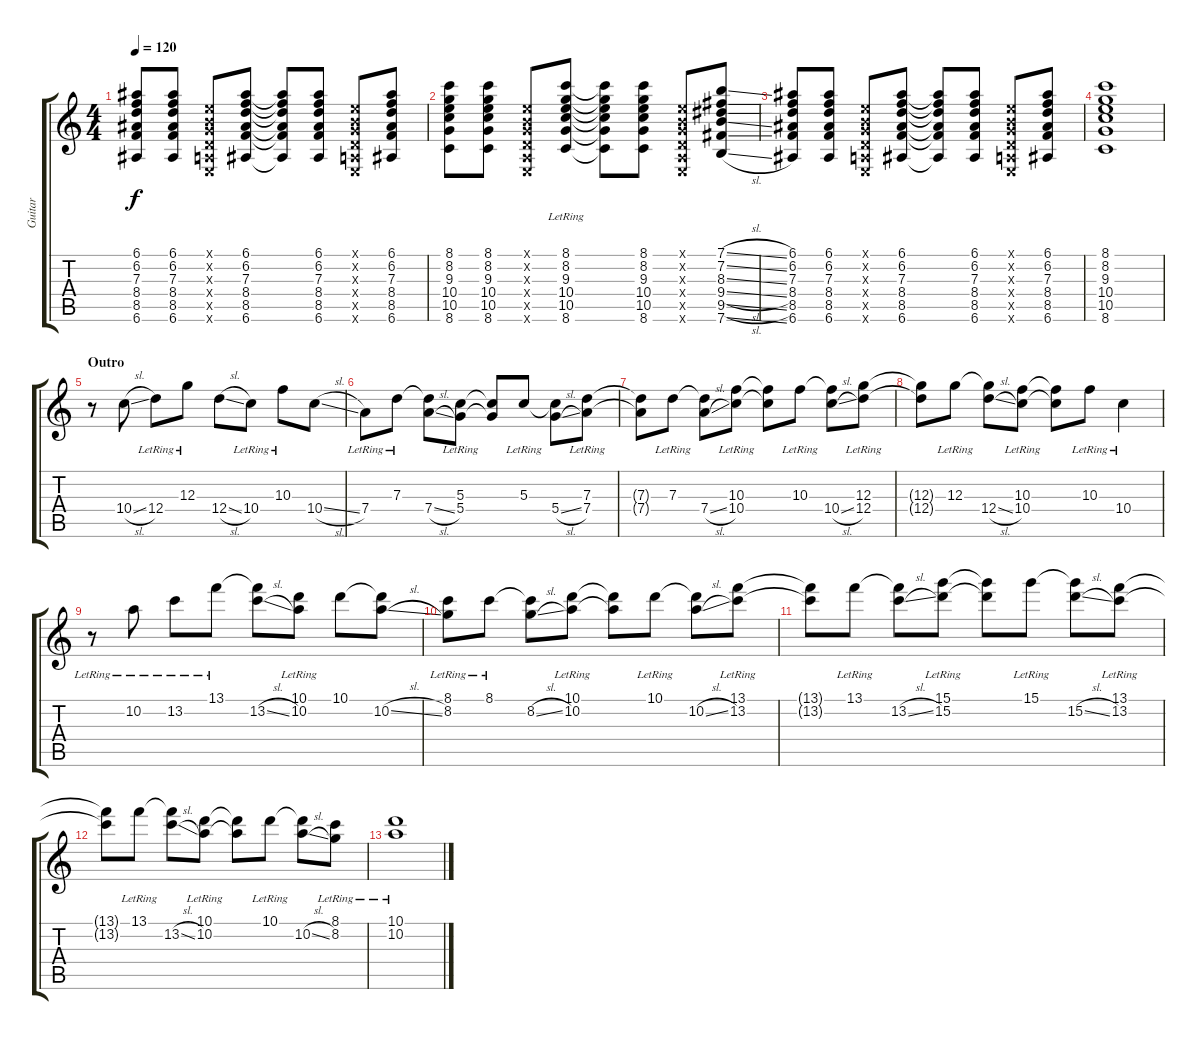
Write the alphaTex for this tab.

\track ("Guitar" "Guitar") {instrument acousticguitarsteel}
\staff {score tabs}
\tuning (E4 B3 G3 D3 A2 E2) {hide}
\ts (4 4)
\tempo 120
\clef g2
\ks c
(6.1 6.2 7.3 8.4 8.5 6.6).8{dy f} (6.1 6.2 7.3 8.4 8.5 6.6).8 (0.1{x} 0.2{x} 0.3{x} 0.4{x} 0.5{x} 0.6{x}).8 (6.1 6.2 7.3 8.4 8.5 6.6).8 (6.1{t} 6.2{t} 7.3{t} 8.4{t} 8.5{t} 6.6{t}).8 (6.1 6.2 7.3 8.4 8.5 6.6).8 (0.1{x} 0.2{x} 0.3{x} 0.4{x} 0.5{x} 0.6{x}).8 (6.1 6.2 7.3 8.4 8.5 6.6).8 |
(8.1 8.2 9.3 10.4 10.5 8.6).8 (8.1 8.2 9.3 10.4 10.5 8.6).8 (0.1{x} 0.2{x} 0.3{x} 0.4{x} 0.5{x} 0.6{x}).8 (8.1 8.2 9.3{lr} 10.4 10.5 8.6).8 (8.1{t} 8.2{t} 9.3{t} 10.4{t} 10.5{t} 8.6{t}).8 (8.1 8.2 9.3 10.4 10.5 8.6).8 (0.1{x} 0.2{x} 0.3{x} 0.4{x} 0.5{x} 0.6{x}).8 (7.1{sl} 7.2{sl} 8.3{sl} 9.4{sl} 9.5{sl} 7.6{sl}).8 |
(6.1 6.2 7.3 8.4 8.5 6.6).8 (6.1 6.2 7.3 8.4 8.5 6.6).8 (0.1{x} 0.2{x} 0.3{x} 0.4{x} 0.5{x} 0.6{x}).8 (6.1 6.2 7.3 8.4 8.5 6.6).8 (6.1{t} 6.2{t} 7.3{t} 8.4{t} 8.5{t} 6.6{t}).8 (6.1 6.2 7.3 8.4 8.5 6.6).8 (0.1{x} 0.2{x} 0.3{x} 0.4{x} 0.5{x} 0.6{x}).8 (6.1 6.2 7.3 8.4 8.5 6.6).8 |
(8.1 8.2 9.3 10.4 10.5 8.6).1 |
\section ("" "Outro")
r.8 10.4{sl}.8 12.4{lr}.8 12.3{lr}.8 12.4{sl}.8 10.4{lr}.8 10.3{lr}.8 10.4{sl}.8 |
7.4{lr}.8 7.3{lr}.8 (7.3{t} 7.4{sl}).8 (5.3{lr} 5.4{lr}).8 (5.3{t} 5.4{t}).8 5.3{lr}.8 (5.3{t} 5.4{sl}).8 (7.3{lr} 7.4{lr}).8 |
(7.3{t} 7.4{t}).8 7.3{lr}.8 (7.3{t} 7.4{sl}).8 (10.3{lr} 10.4{lr}).8 (10.3{t} 10.4{t}).8 10.3{lr}.8 (10.3{t} 10.4{sl}).8 (12.3{lr} 12.4{lr}).8 |
(12.3{t} 12.4{t}).8 12.3{lr}.8 (12.3{t} 12.4{sl}).8 (10.3{lr} 10.4{lr}).8 (10.3{t} 10.4{t}).8 10.3{lr}.8 10.4{lr}.4 |
r.8 10.2{lr}.8 13.2{lr}.8 13.1{lr}.8 (13.1{t} 13.2{sl}).8 (10.1{lr} 10.2{lr}).8 10.1.8 (10.1{t} 10.2{sl}).8 |
(8.1{lr} 8.2{lr}).8 8.1{lr}.8 (8.1{t} 8.2{sl}).8 (10.1{lr} 10.2{lr}).8 (10.1{t} 10.2{t}).8 10.1{lr}.8 (10.1{t} 10.2{sl}).8 (13.1{lr} 13.2{lr}).8 |
(13.1{t} 13.2{t}).8 13.1{lr}.8 (13.1{t} 13.2{sl}).8 (15.1{lr} 15.2{lr}).8 (15.1{t} 15.2{t}).8 15.1{lr}.8 (15.1{t} 15.2{sl}).8 (13.1{lr} 13.2{lr}).8 |
(13.1{t} 13.2{t}).8 13.1{lr}.8 (13.1{t} 13.2{sl}).8 (10.1{lr} 10.2{lr}).8 (10.1{t} 10.2{t}).8 10.1{lr}.8 (10.1{t} 10.2{sl}).8 (8.1{lr} 8.2{lr}).8 |
(10.1{lr} 10.2{lr}).1
